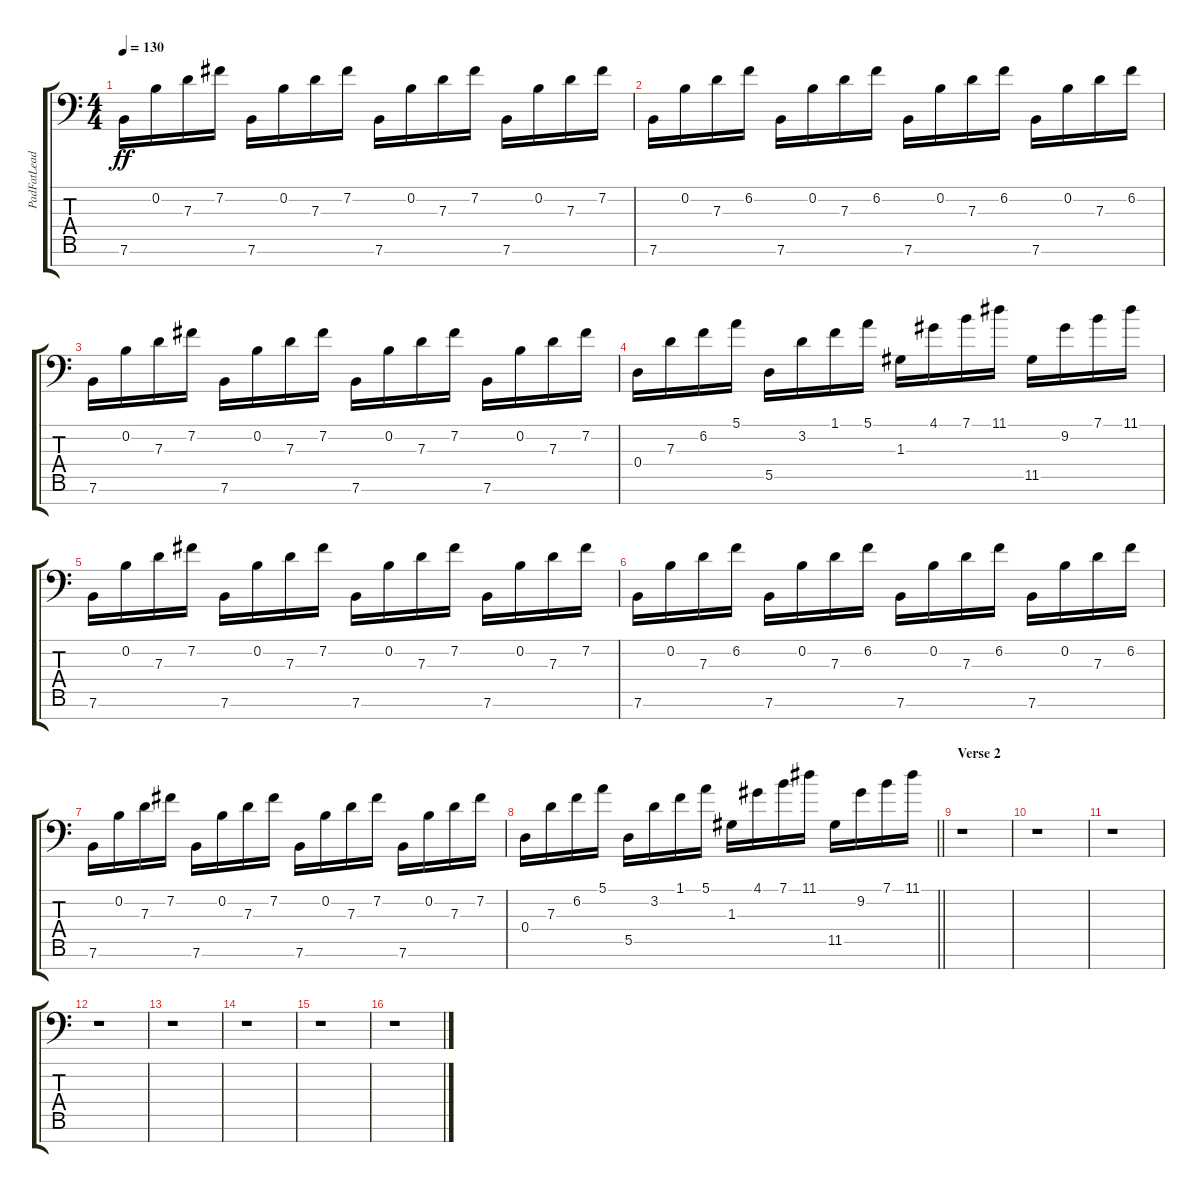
\track ("PadFatLead" "PadFatLead") {instrument pad1newage}
\staff {score tabs}
\tuning (E4 B3 G3 D3 A2 E2 C-1) {hide}
\ts (4 4)
\tempo 130
\clef f4
\ks c
7.6.16{dy ff} 0.2.16 7.3.16 7.2.16 7.6.16 0.2.16 7.3.16 7.2.16 7.6.16 0.2.16 7.3.16 7.2.16 7.6.16 0.2.16 7.3.16 7.2.16 |
7.6.16 0.2.16 7.3.16 6.2.16 7.6.16 0.2.16 7.3.16 6.2.16 7.6.16 0.2.16 7.3.16 6.2.16 7.6.16 0.2.16 7.3.16 6.2.16 |
7.6.16 0.2.16 7.3.16 7.2.16 7.6.16 0.2.16 7.3.16 7.2.16 7.6.16 0.2.16 7.3.16 7.2.16 7.6.16 0.2.16 7.3.16 7.2.16 |
0.4.16 7.3.16 6.2.16 5.1.16 5.5.16 3.2.16 1.1.16 5.1.16 1.3.16 4.1.16 7.1.16 11.1.16 11.5.16 9.2.16 7.1.16 11.1.16 |
7.6.16 0.2.16 7.3.16 7.2.16 7.6.16 0.2.16 7.3.16 7.2.16 7.6.16 0.2.16 7.3.16 7.2.16 7.6.16 0.2.16 7.3.16 7.2.16 |
7.6.16 0.2.16 7.3.16 6.2.16 7.6.16 0.2.16 7.3.16 6.2.16 7.6.16 0.2.16 7.3.16 6.2.16 7.6.16 0.2.16 7.3.16 6.2.16 |
7.6.16 0.2.16 7.3.16 7.2.16 7.6.16 0.2.16 7.3.16 7.2.16 7.6.16 0.2.16 7.3.16 7.2.16 7.6.16 0.2.16 7.3.16 7.2.16 |
\barLineRight lightlight
0.4.16 7.3.16 6.2.16 5.1.16 5.5.16 3.2.16 1.1.16 5.1.16 1.3.16 4.1.16 7.1.16 11.1.16 11.5.16 9.2.16 7.1.16 11.1.16 |
\section ("" "Verse 2")
r.1 |
r.1 |
r.1 |
r.1 |
r.1 |
r.1 |
r.1 |
r.1
